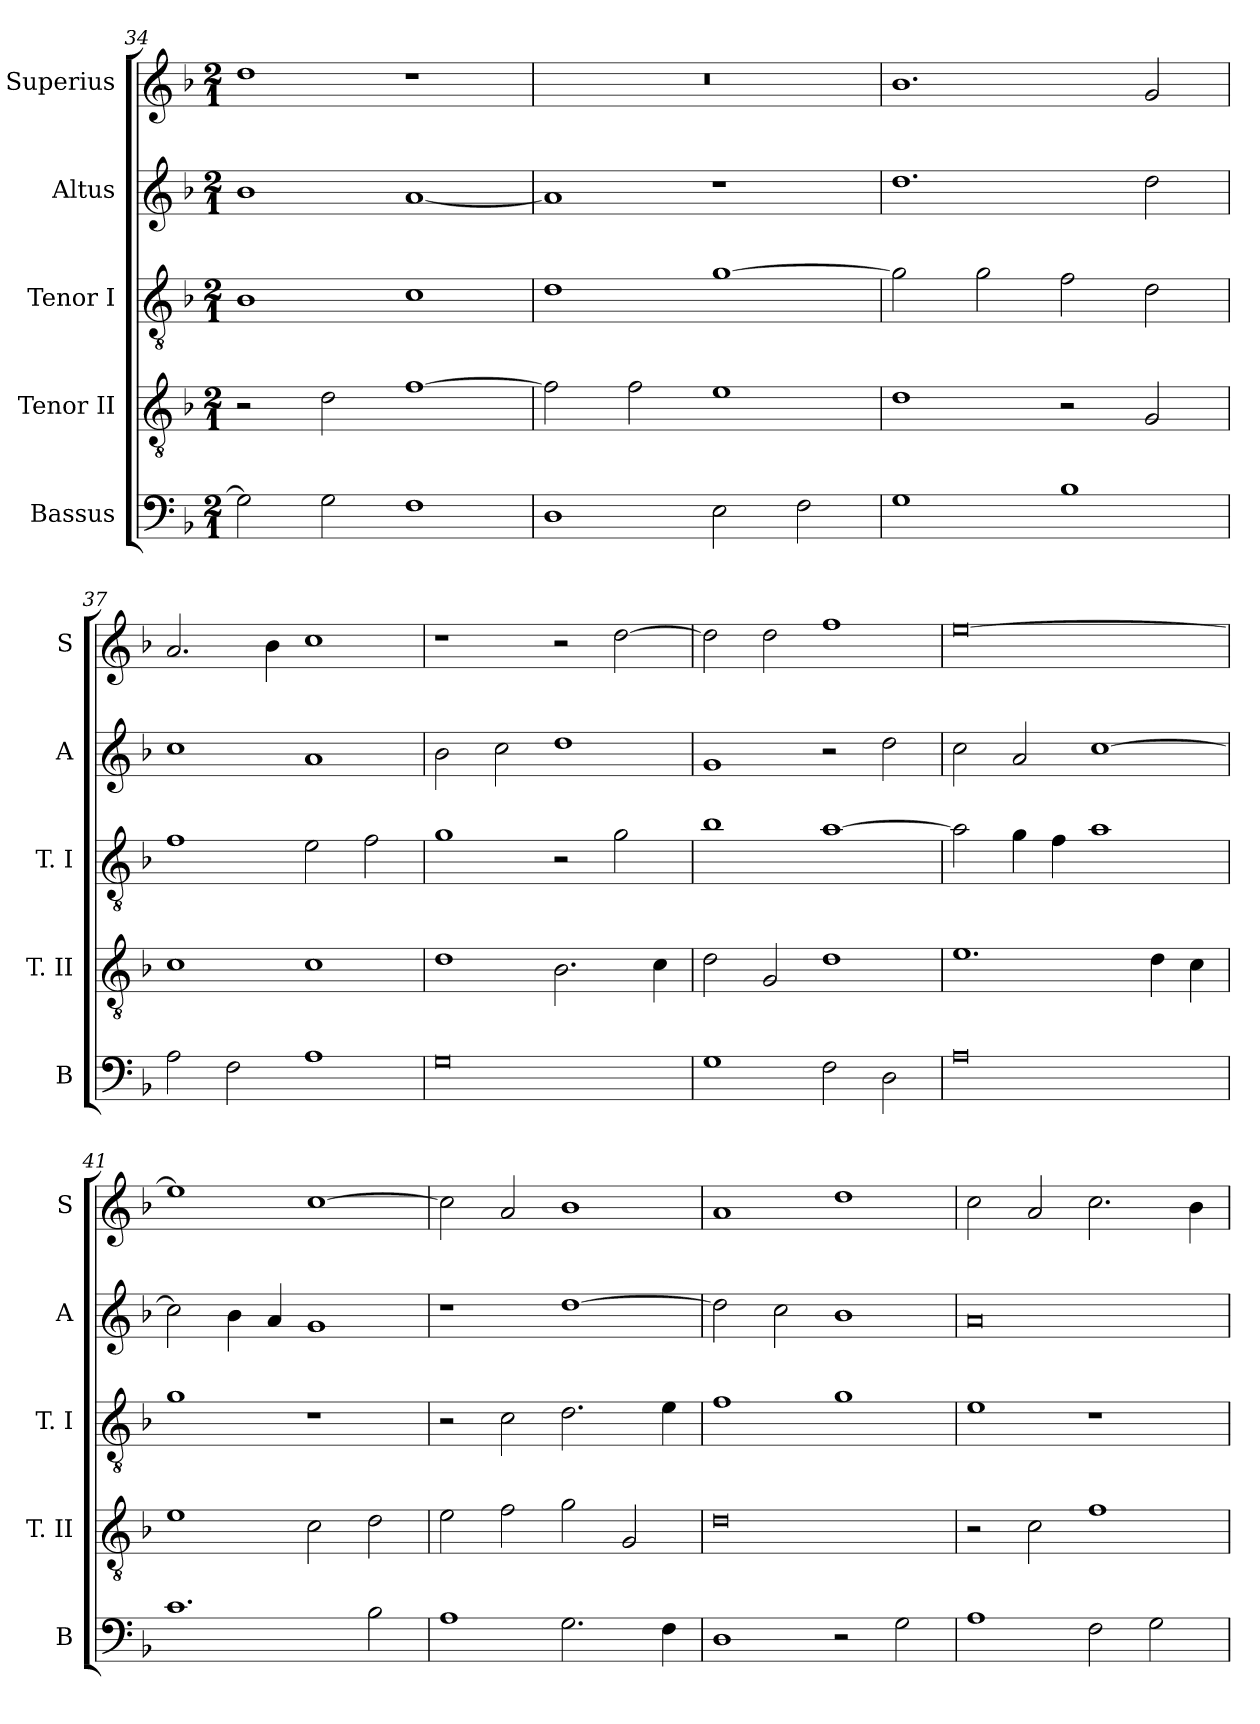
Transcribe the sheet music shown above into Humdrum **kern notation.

**kern	**kern	**kern	**kern	**kern
*part5	*part4	*part3	*part2	*part1
*staff5	*staff4	*staff3	*staff2	*staff1
*I"Bassus	*I"Tenor II	*I"Tenor I	*I"Altus	*I"Superius
*I'B	*I'T. II	*I'T. I	*I'A	*I'S
*clefF4	*clefGv2	*clefGv2	*clefG2	*clefG2
*k[b-]	*k[b-]	*k[b-]	*k[b-]	*k[b-]
*F:	*F:	*F:	*F:	*F:
*M2/1	*M2/1	*M2/1	*M2/1	*M2/1
=34	=34	=34	=34	=34
2G]	2r	1B-	1b-	1dd
2G	2d	.	.	.
1F	[1f	1c	[1a	1r
=35	=35	=35	=35	=35
1D	2f]	1d	1a]	0r
.	2f	.	.	.
2E	1e	[1g	1r	.
2F	.	.	.	.
=36	=36	=36	=36	=36
1G	1d	2g]	1.dd	1.b-
.	.	2g	.	.
1B-	2r	2f	.	.
.	2G	2d	2dd	2g
=37	=37	=37	=37	=37
2A	1c	1f	1cc	2.a
2F	.	.	.	.
.	.	.	.	4b-
1A	1c	2e	1a	1cc
.	.	2f	.	.
=38	=38	=38	=38	=38
0G	1d	1g	2b-	1r
.	.	.	2cc	.
.	2.B-	2r	1dd	2r
.	.	2g	.	[2dd
.	4c	.	.	.
=39	=39	=39	=39	=39
1G	2d	1b-	1g	2dd]
.	2G	.	.	2dd
2F	1d	[1a	2r	1ff
2D	.	.	2dd	.
=40	=40	=40	=40	=40
0A	1.e	2a]	2cc	[0ee
.	.	4g	2a	.
.	.	4f	.	.
.	.	1a	[1cc	.
.	4d	.	.	.
.	4c	.	.	.
=41	=41	=41	=41	=41
1.c	1e	1g	2cc]	1ee]
.	.	.	4b-	.
.	.	.	4a	.
.	2c	1r	1g	[1cc
2B-	2d	.	.	.
=42	=42	=42	=42	=42
1A	2e	2r	1r	2cc]
.	2f	2c	.	2a
2.G	2g	2.d	[1dd	1b-
.	2G	.	.	.
4F	.	4e	.	.
=43	=43	=43	=43	=43
1D	0d	1f	2dd]	1a
.	.	.	2cc	.
2r	.	1g	1b-	1dd
2G	.	.	.	.
=44	=44	=44	=44	=44
1A	2r	1e	0a	2cc
.	2c	.	.	2a
2F	1f	1r	.	2.cc
2G	.	.	.	.
.	.	.	.	4b-
=	=	=	=	=
*-	*-	*-	*-	*-
